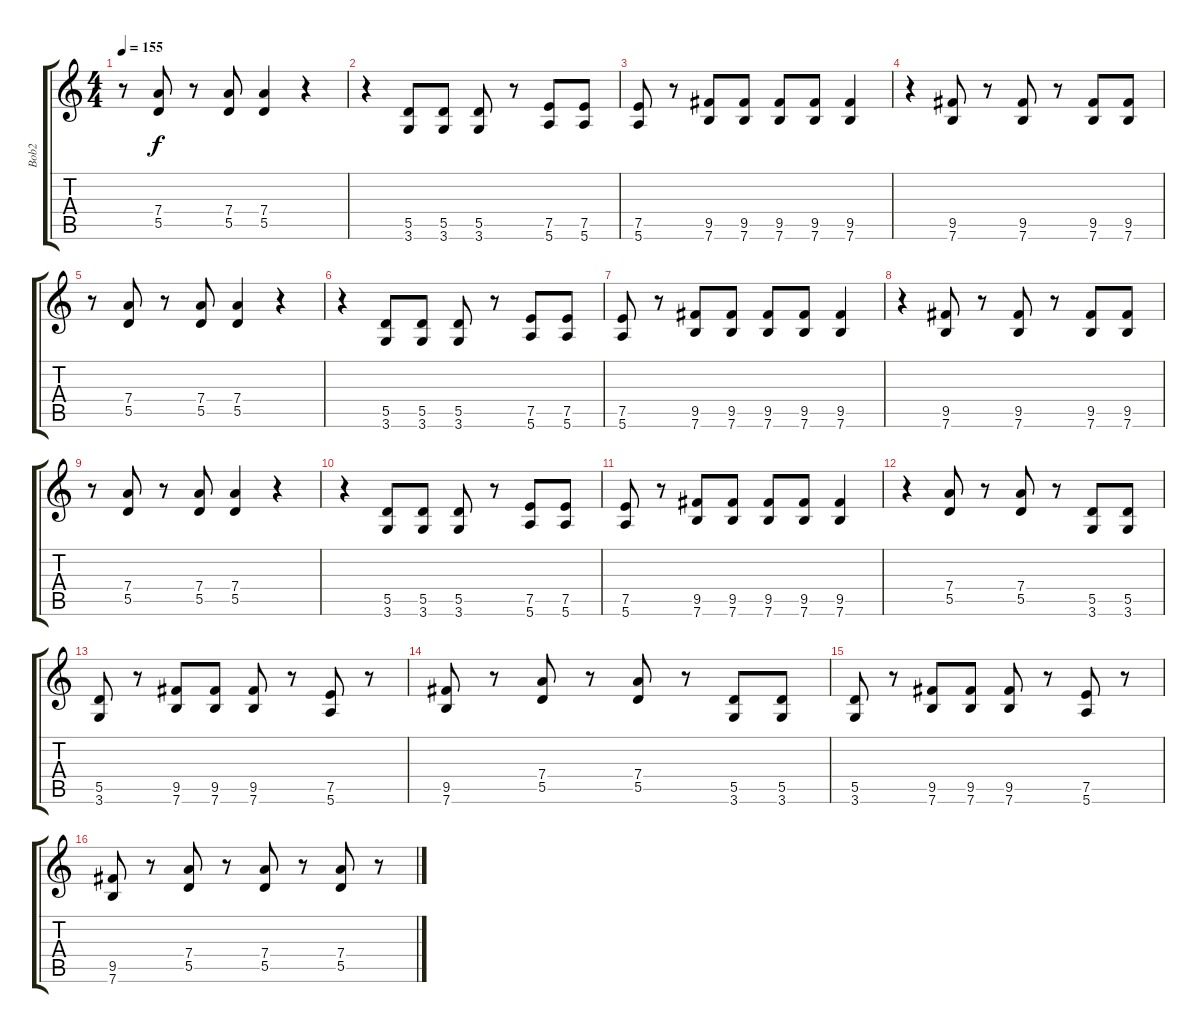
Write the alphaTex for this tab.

\track ("Bob2" "Bob2") {instrument overdrivenguitar}
\staff {score tabs}
\tuning (E4 B3 G3 D3 A2 E2) {hide}
\ts (4 4)
\tempo 155
\clef g2
\ks c
r.8{dy f} (7.4 5.5).8 r.8 (7.4 5.5).8 (7.4 5.5).4 r.4 |
r.4 (5.5 3.6).8 (5.5 3.6).8 (5.5 3.6).8 r.8 (7.5 5.6).8 (7.5 5.6).8 |
(7.5 5.6).8 r.8 (9.5 7.6).8 (9.5 7.6).8 (9.5 7.6).8 (9.5 7.6).8 (9.5 7.6).4 |
r.4 (9.5 7.6).8 r.8 (9.5 7.6).8 r.8 (9.5 7.6).8 (9.5 7.6).8 |
r.8 (7.4 5.5).8 r.8 (7.4 5.5).8 (7.4 5.5).4 r.4 |
r.4 (5.5 3.6).8 (5.5 3.6).8 (5.5 3.6).8 r.8 (7.5 5.6).8 (7.5 5.6).8 |
(7.5 5.6).8 r.8 (9.5 7.6).8 (9.5 7.6).8 (9.5 7.6).8 (9.5 7.6).8 (9.5 7.6).4 |
r.4 (9.5 7.6).8 r.8 (9.5 7.6).8 r.8 (9.5 7.6).8 (9.5 7.6).8 |
r.8 (7.4 5.5).8 r.8 (7.4 5.5).8 (7.4 5.5).4 r.4 |
r.4 (5.5 3.6).8 (5.5 3.6).8 (5.5 3.6).8 r.8 (7.5 5.6).8 (7.5 5.6).8 |
(7.5 5.6).8 r.8 (9.5 7.6).8 (9.5 7.6).8 (9.5 7.6).8 (9.5 7.6).8 (9.5 7.6).4 |
r.4 (7.4 5.5).8 r.8 (7.4 5.5).8 r.8 (5.5 3.6).8 (5.5 3.6).8 |
(5.5 3.6).8 r.8 (9.5 7.6).8 (9.5 7.6).8 (9.5 7.6).8 r.8 (7.5 5.6).8 r.8 |
(9.5 7.6).8 r.8 (7.4 5.5).8 r.8 (7.4 5.5).8 r.8 (5.5 3.6).8 (5.5 3.6).8 |
(5.5 3.6).8 r.8 (9.5 7.6).8 (9.5 7.6).8 (9.5 7.6).8 r.8 (7.5 5.6).8 r.8 |
(9.5 7.6).8 r.8 (7.4 5.5).8 r.8 (7.4 5.5).8 r.8 (7.4 5.5).8 r.8
